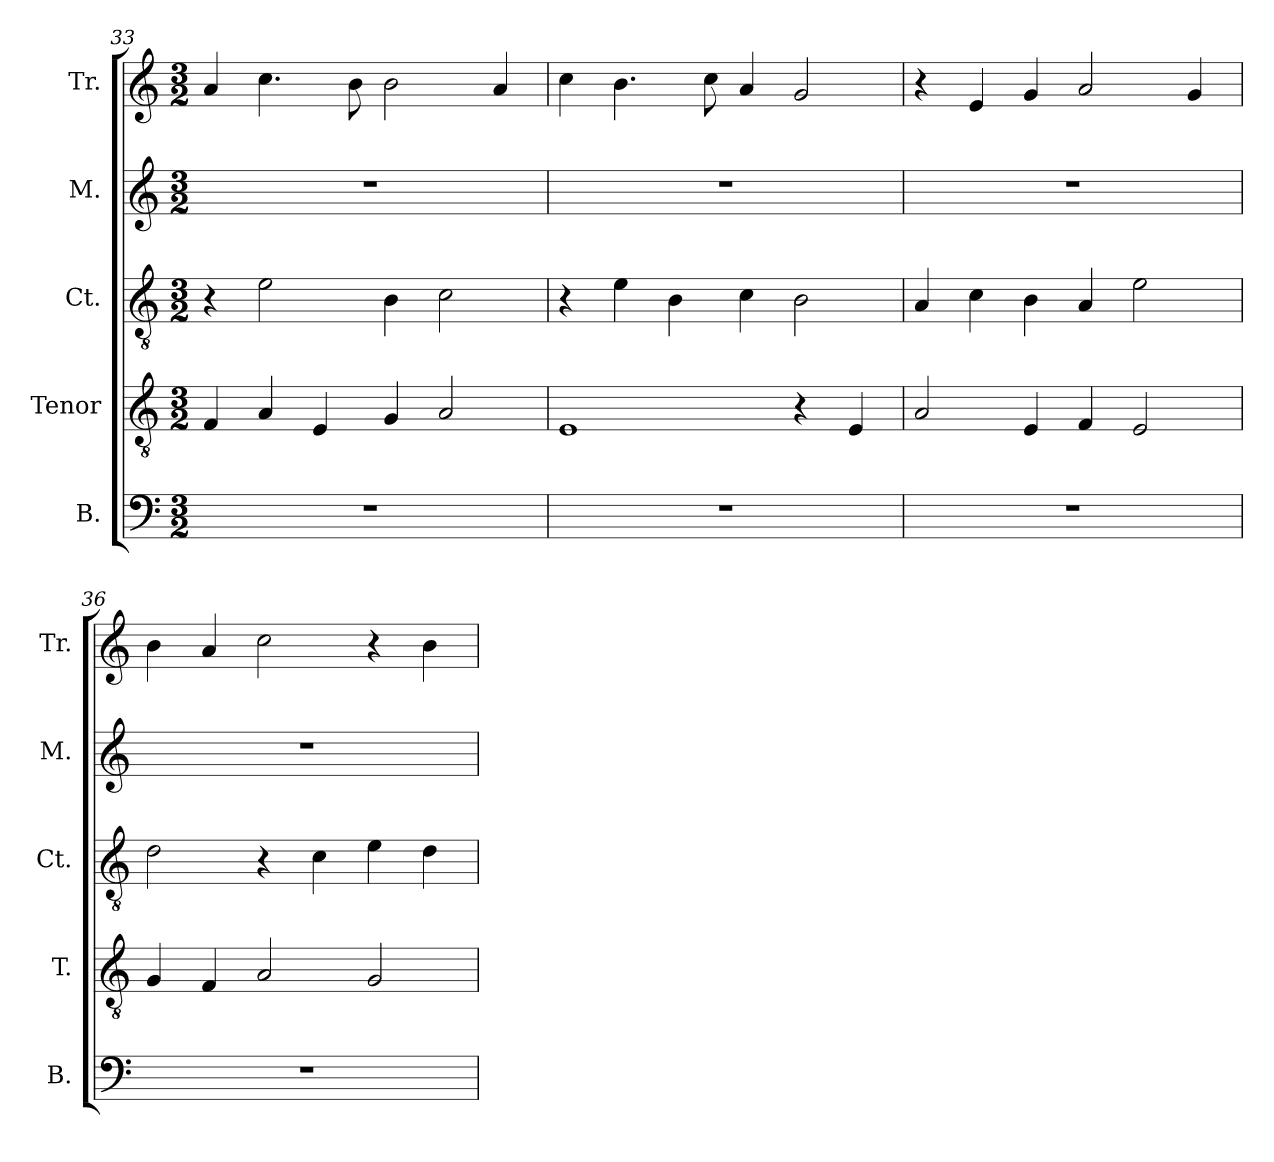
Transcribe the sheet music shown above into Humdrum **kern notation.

**kern	**kern	**text	**kern	**kern	**kern	**text
*part5	*part4	*part4	*part3	*part2	*part1	*part1
*staff5	*staff4	*staff4	*staff3	*staff2	*staff1	*staff1
*I"B.	*I"Tenor	*	*I"Ct.	*I"M.	*I"Tr.	*
*I'B.	*I'T.	*	*I'Ct.	*I'M.	*I'Tr.	*
*clefF4	*clefGv2	*	*clefGv2	*clefG2	*clefG2	*
*k[]	*k[]	*	*k[]	*k[]	*k[]	*
*C:	*C:	*	*C:	*C:	*C:	*
*M3/2	*M3/2	*	*M3/2	*M3/2	*M3/2	*
=33	=33	=33	=33	=33	=33	=33
1.r	4F/	.	4r	1.r	4a/	.
.	4A/	.	2e\	.	4.cc\	.
.	4E/	.	.	.	.	.
.	.	.	.	.	8b\	.
.	4G/	.	4B\	.	2b\	.
.	2A/	.	2c\	.	.	.
.	.	.	.	.	4a/	.
!!LO:LB:g=z
=34	=34	=34	=34	=34	=34	=34
1.r	1E	.	4r	1.r	4cc\	.
.	.	.	4e\	.	4.b\	.
.	.	.	4B\	.	.	.
.	.	.	.	.	8cc\	.
.	.	.	4c\	.	4a/	.
.	4r	.	2B\	.	2g/	.
.	4E/	.	.	.	.	.
=35	=35	=35	=35	=35	=35	=35
1.r	2A/	.	4A/	1.r	4r	.
.	.	.	4c\	.	4e/	.
.	4E/	.	4B\	.	4g/	.
.	4F/	.	4A/	.	2a/	.
.	2E/	.	2e\	.	.	.
.	.	.	.	.	4g/	.
=36	=36	=36	=36	=36	=36	=36
1.r	4G/	.	2d\	1.r	4b\	.
.	4F/	.	.	.	4a/	.
.	2A/	.	4r	.	2cc\	.
.	.	.	4c\	.	.	.
.	2G/	.	4e\	.	4r	.
.	.	.	4d\	.	4b\	.
=	=	=	=	=	=	=
*-	*-	*-	*-	*-	*-	*-
